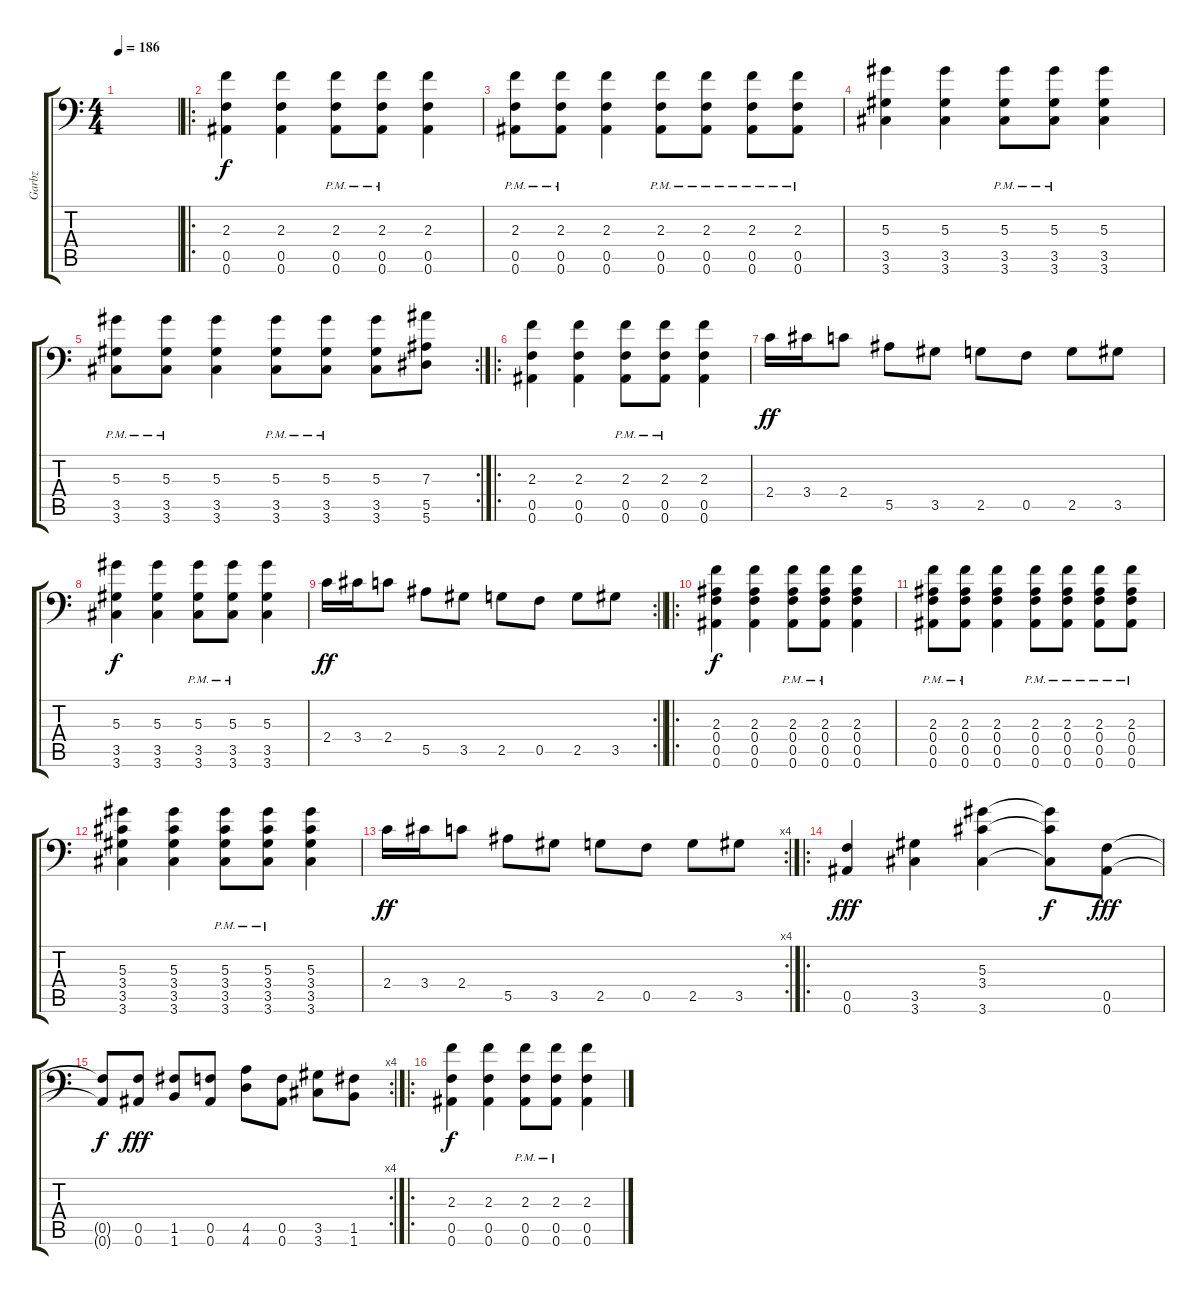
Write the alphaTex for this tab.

\track ("Garbz" "Garbz") {instrument overdrivenguitar}
\staff {score tabs}
\tuning (C4 G3 Eb3 Bb2 F2 Bb1) {hide}
\ts (4 4)
\tempo 186
\clef f4
\ks c
|
\ro
(2.3 0.5 0.6).4{dy f} (2.3 0.5 0.6).4 (2.3{pm} 0.5{pm} 0.6{pm}).8 (2.3{pm} 0.5{pm} 0.6{pm}).8 (2.3 0.5 0.6).4 |
(2.3{pm} 0.5{pm} 0.6{pm}).8 (2.3{pm} 0.5{pm} 0.6{pm}).8 (2.3 0.5 0.6).4 (2.3{pm} 0.5{pm} 0.6{pm}).8 (2.3{pm} 0.5{pm} 0.6{pm}).8 (2.3{pm} 0.5{pm} 0.6{pm}).8 (2.3{pm} 0.5{pm} 0.6{pm}).8 |
(5.3 3.5 3.6).4 (5.3 3.5 3.6).4 (5.3{pm} 3.5{pm} 3.6{pm}).8 (5.3{pm} 3.5{pm} 3.6{pm}).8 (5.3 3.5 3.6).4 |
\rc 2
(5.3{pm} 3.5{pm} 3.6{pm}).8 (5.3{pm} 3.5{pm} 3.6{pm}).8 (5.3 3.5 3.6).4 (5.3{pm} 3.5{pm} 3.6{pm}).8 (5.3{pm} 3.5{pm} 3.6{pm}).8 (5.3 3.5 3.6).8 (7.3 5.5 5.6).8 |
\ro
(2.3 0.5 0.6).4 (2.3 0.5 0.6).4 (2.3{pm} 0.5{pm} 0.6{pm}).8 (2.3{pm} 0.5{pm} 0.6{pm}).8 (2.3 0.5 0.6).4 |
2.4.16{dy ff} 3.4.16 2.4.8 5.5.8 3.5.8 2.5.8 0.5.8 2.5.8 3.5.8 |
(5.3 3.5 3.6).4{dy f} (5.3 3.5 3.6).4 (5.3{pm} 3.5{pm} 3.6{pm}).8 (5.3{pm} 3.5{pm} 3.6{pm}).8 (5.3 3.5 3.6).4 |
\rc 2
\barLineRight lightlight
2.4.16{dy ff} 3.4.16 2.4.8 5.5.8 3.5.8 2.5.8 0.5.8 2.5.8 3.5.8 |
\ro
(2.3 0.4 0.5 0.6).4{dy f} (2.3 0.4 0.5 0.6).4 (2.3{pm} 0.4{pm} 0.5{pm} 0.6{pm}).8 (2.3{pm} 0.4{pm} 0.5{pm} 0.6{pm}).8 (2.3 0.4 0.5 0.6).4 |
(2.3{pm} 0.4{pm} 0.5{pm} 0.6{pm}).8 (2.3{pm} 0.4{pm} 0.5{pm} 0.6{pm}).8 (2.3 0.4 0.5 0.6).4 (2.3{pm} 0.4{pm} 0.5{pm} 0.6{pm}).8 (2.3{pm} 0.4{pm} 0.5{pm} 0.6{pm}).8 (2.3{pm} 0.4{pm} 0.5{pm} 0.6{pm}).8 (2.3{pm} 0.4{pm} 0.5{pm} 0.6{pm}).8 |
(5.3 3.4 3.5 3.6).4 (5.3 3.4 3.5 3.6).4 (5.3{pm} 3.4{pm} 3.5{pm} 3.6{pm}).8 (5.3{pm} 3.4{pm} 3.5{pm} 3.6{pm}).8 (5.3 3.4 3.5 3.6).4 |
\rc 4
2.4.16{dy ff} 3.4.16 2.4.8 5.5.8 3.5.8 2.5.8 0.5.8 2.5.8 3.5.8 |
\ro
(0.5 0.6).4{dy fff} (3.5 3.6).4 (5.3 3.4 3.6).4 (5.3{t} 3.4{t} 3.6{t}).8{dy f} (0.5 0.6).8{dy fff} |
\rc 4
(0.5{t} 0.6{t}).8{dy f} (0.5 0.6).8{dy fff} (1.5 1.6).8 (0.5 0.6).8 (4.5 4.6).8 (0.5 0.6).8 (3.5 3.6).8 (1.5 1.6).8 |
\ro
(2.3 0.5 0.6).4{dy f} (2.3 0.5 0.6).4 (2.3{pm} 0.5{pm} 0.6{pm}).8 (2.3{pm} 0.5{pm} 0.6{pm}).8 (2.3 0.5 0.6).4
